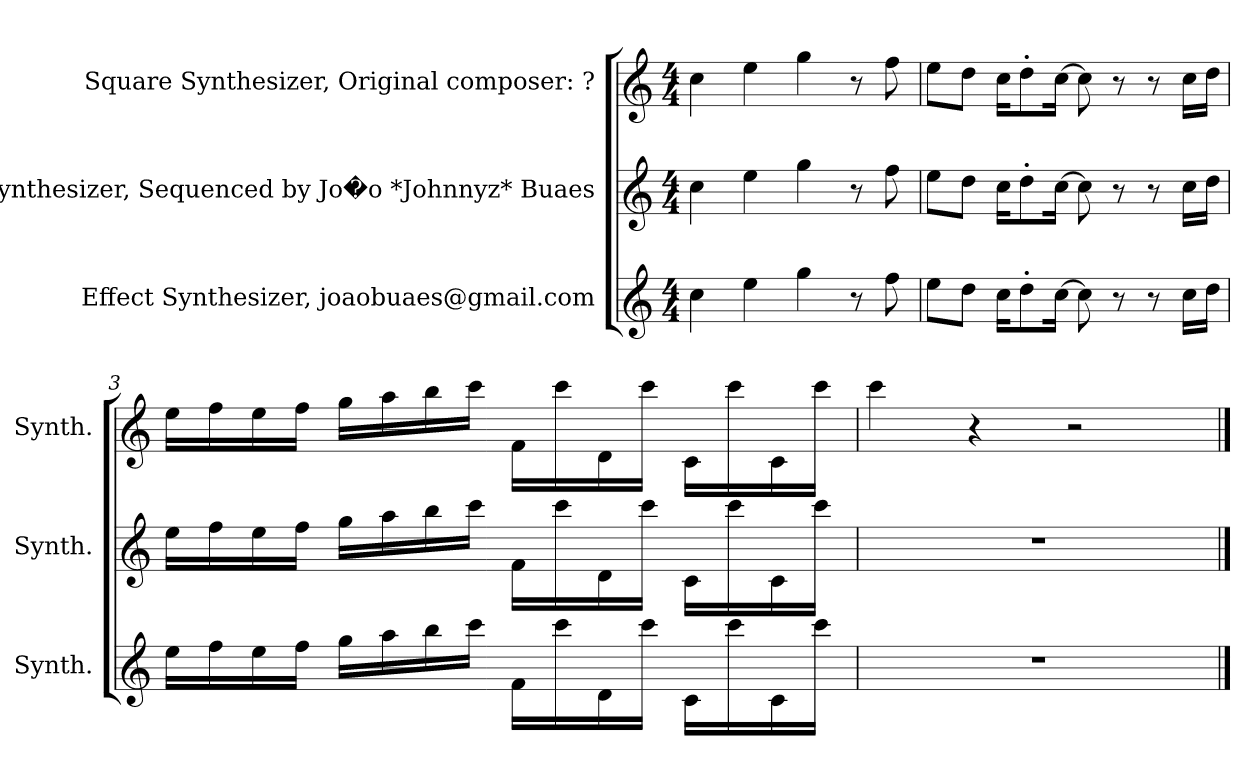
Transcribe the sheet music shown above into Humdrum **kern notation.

**kern	**kern	**kern
*part3	*part2	*part1
*staff3	*staff2	*staff1
*I"Effect Synthesizer, joaobuaes@gmail.com	*I"Square Synthesizer, Sequenced by Jo�o *Johnnyz* Buaes	*I"Square Synthesizer, Original composer: ?
*I'Synth.	*I'Synth.	*I'Synth.
*clefG2	*clefG2	*clefG2
*k[]	*k[]	*k[]
*M4/4	*M4/4	*M4/4
*MM135	*MM135	*MM135
=1	=1	=1
4cc\	4cc\	4cc\
4ee\	4ee\	4ee\
4gg\	4gg\	4gg\
8r	8r	8r
8ff\	8ff\	8ff\
=2	=2	=2
8ee\L	8ee\L	8ee\L
8dd\J	8dd\J	8dd\J
16cc\KL	16cc\KL	16cc\KL
8dd'\	8dd'\	8dd'\
[16cc\Jk	[16cc\Jk	[16cc\Jk
8cc\]	8cc\]	8cc\]
8r	8r	8r
8r	8r	8r
16cc\LL	16cc\LL	16cc\LL
16dd\JJ	16dd\JJ	16dd\JJ
!!LO:LB:g=z
=3	=3	=3
16ee\LL	16ee\LL	16ee\LL
16ff\	16ff\	16ff\
16ee\	16ee\	16ee\
16ff\JJ	16ff\JJ	16ff\JJ
16gg\LL	16gg\LL	16gg\LL
16aa\	16aa\	16aa\
16bb\	16bb\	16bb\
16ccc\JJ	16ccc\JJ	16ccc\JJ
16f\LL	16f\LL	16f\LL
16ccc\	16ccc\	16ccc\
16d\	16d\	16d\
16ccc\JJ	16ccc\JJ	16ccc\JJ
16c\LL	16c\LL	16c\LL
16ccc\	16ccc\	16ccc\
16c\	16c\	16c\
16ccc\JJ	16ccc\JJ	16ccc\JJ
=4	=4	=4
1r	1r	4ccc\
.	.	4r
.	.	2r
==	==	==
*-	*-	*-
